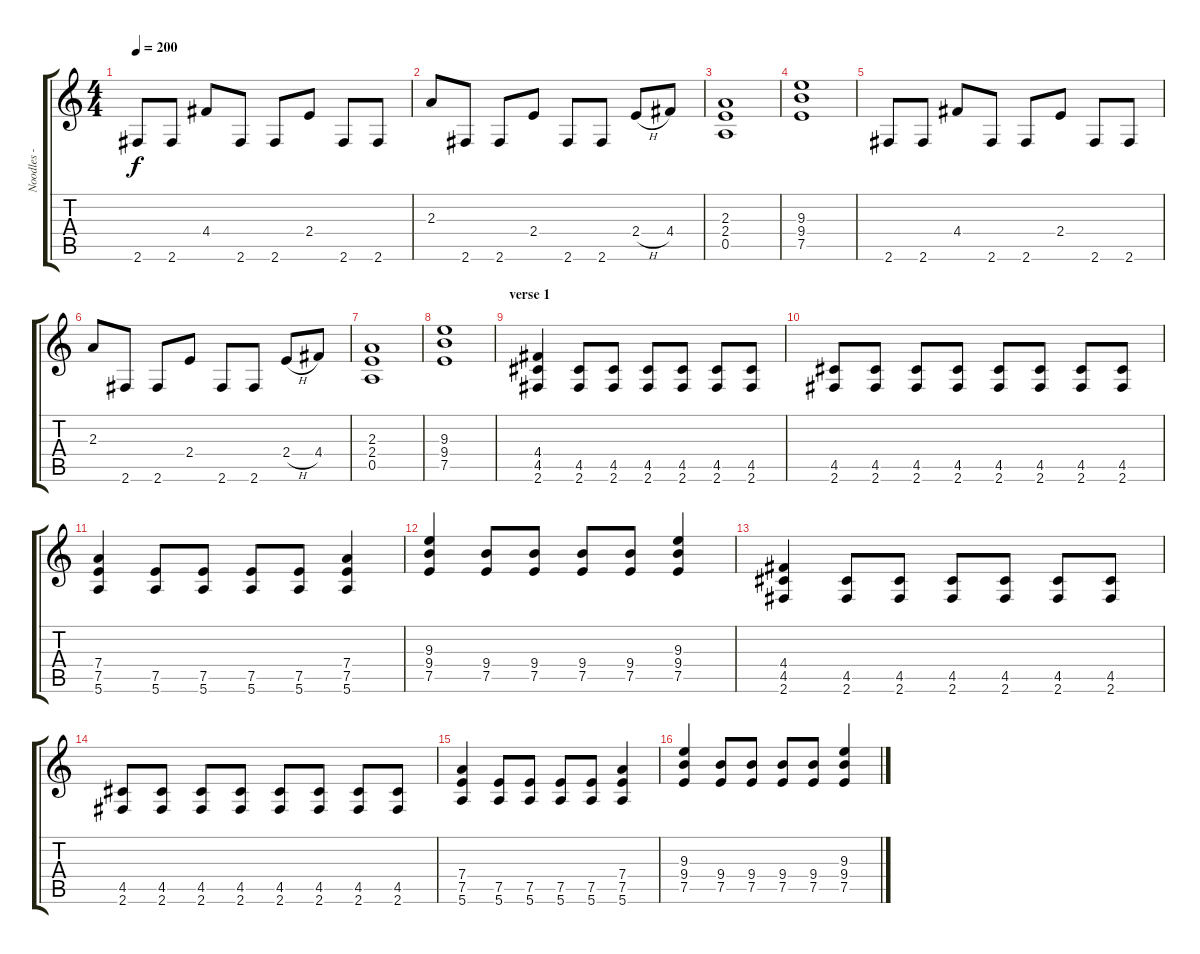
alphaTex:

\track ("Noodles - guitar" "Noodles - ") {instrument distortionguitar}
\staff {score tabs}
\tuning (E4 B3 G3 D3 A2 E2) {hide}
\ts (4 4)
\tempo 200
\clef g2
\ks c
2.6.8{dy f} 2.6.8 4.4.8 2.6.8 2.6.8 2.4.8 2.6.8 2.6.8 |
2.3.8 2.6.8 2.6.8 2.4.8 2.6.8 2.6.8 2.4{h}.8 4.4.8 |
(2.3 2.4 0.5).1 |
(9.3 9.4 7.5).1 |
2.6.8 2.6.8 4.4.8 2.6.8 2.6.8 2.4.8 2.6.8 2.6.8 |
2.3.8 2.6.8 2.6.8 2.4.8 2.6.8 2.6.8 2.4{h}.8 4.4.8 |
(2.3 2.4 0.5).1 |
(9.3 9.4 7.5).1 |
\section ("" "verse 1")
(4.4 4.5 2.6).4 (4.5 2.6).8 (4.5 2.6).8 (4.5 2.6).8 (4.5 2.6).8 (4.5 2.6).8 (4.5 2.6).8 |
(4.5 2.6).8 (4.5 2.6).8 (4.5 2.6).8 (4.5 2.6).8 (4.5 2.6).8 (4.5 2.6).8 (4.5 2.6).8 (4.5 2.6).8 |
(7.4 7.5 5.6).4 (7.5 5.6).8 (7.5 5.6).8 (7.5 5.6).8 (7.5 5.6).8 (7.4 7.5 5.6).4 |
(9.3 9.4 7.5).4 (9.4 7.5).8 (9.4 7.5).8 (9.4 7.5).8 (9.4 7.5).8 (9.3 9.4 7.5).4 |
(4.4 4.5 2.6).4 (4.5 2.6).8 (4.5 2.6).8 (4.5 2.6).8 (4.5 2.6).8 (4.5 2.6).8 (4.5 2.6).8 |
(4.5 2.6).8 (4.5 2.6).8 (4.5 2.6).8 (4.5 2.6).8 (4.5 2.6).8 (4.5 2.6).8 (4.5 2.6).8 (4.5 2.6).8 |
(7.4 7.5 5.6).4 (7.5 5.6).8 (7.5 5.6).8 (7.5 5.6).8 (7.5 5.6).8 (7.4 7.5 5.6).4 |
(9.3 9.4 7.5).4 (9.4 7.5).8 (9.4 7.5).8 (9.4 7.5).8 (9.4 7.5).8 (9.3 9.4 7.5).4
